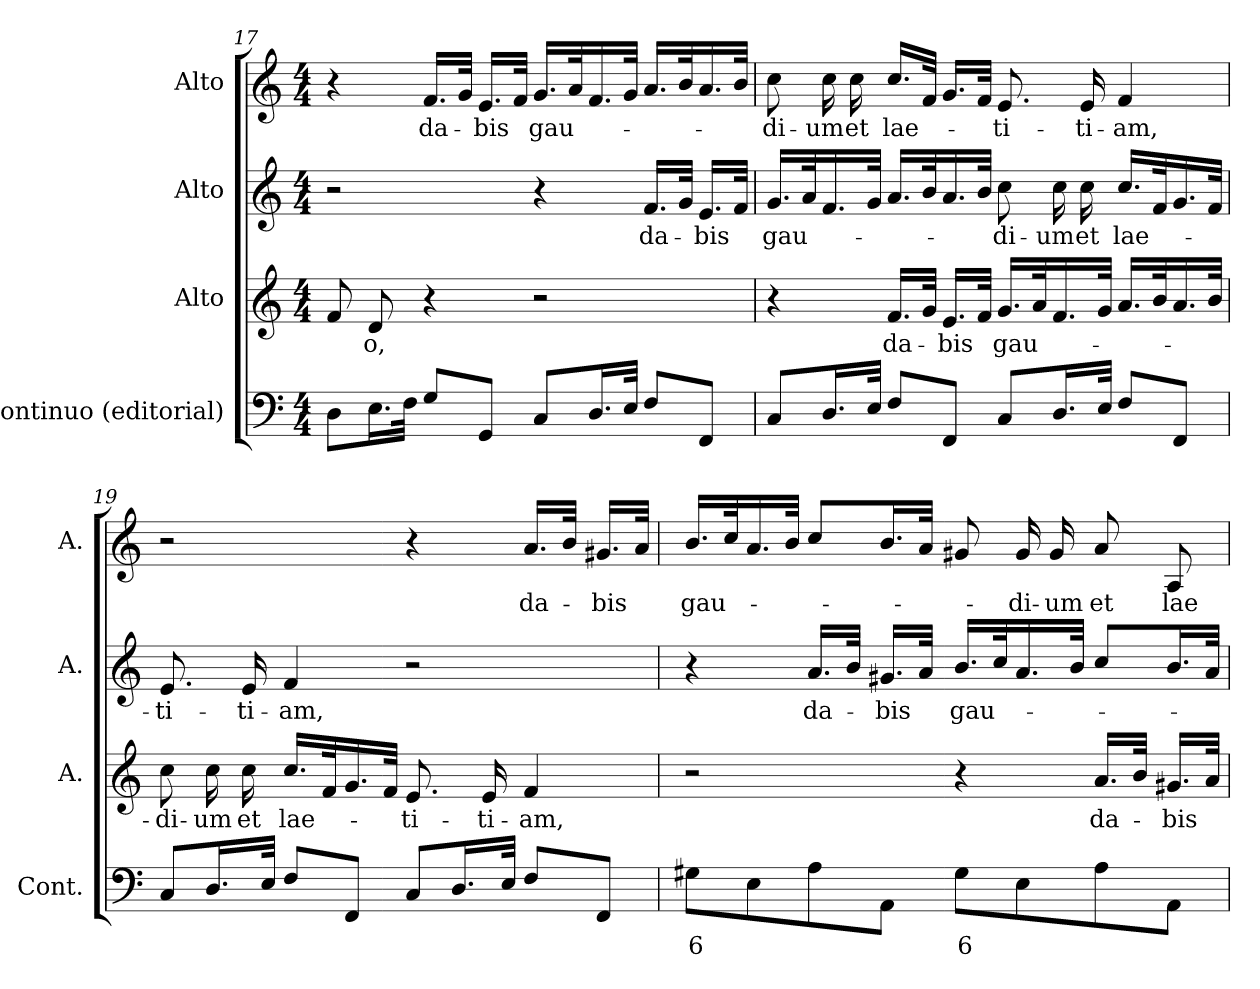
**kern	**text	**kern	**text	**kern	**text	**kern	**text
*part4	*part4	*part3	*part3	*part2	*part2	*part1	*part1
*staff4	*staff4	*staff3	*staff3	*staff2	*staff2	*staff1	*staff1
*I"Continuo (editorial)	*	*I"Alto	*	*I"Alto	*	*I"Alto	*
*I'Cont.	*	*I'A.	*	*I'A.	*	*I'A.	*
*clefF4	*	*clefG2	*	*clefG2	*	*clefG2	*
*k[]	*	*k[]	*	*k[]	*	*k[]	*
*C:	*	*C:	*	*C:	*	*C:	*
*M4/4	*	*M4/4	*	*M4/4	*	*M4/4	*
=17	=17	=17	=17	=17	=17	=17	=17
8Di\L	.	8fi/	.	2r	.	4r	.
!	!	!	!LO:LY:b:color=#000000	!	!	!	!
16.Ei\L	.	8di/	-o,	.	.	.	.
32Fi\JJk	.	.	.	.	.	.	.
!	!	!	!	!	!	!	!LO:LY:b:color=#000000
8Gi/L	.	4r	.	.	.	16.fi/LL	da-
.	.	.	.	.	.	32gi/JJk	.
!	!	!	!	!	!	!	!LO:LY:b:color=#000000
8GGi/J	.	.	.	.	.	16.ei/LL	-bis
.	.	.	.	.	.	32fi/JJk	.
!	!	!	!	!	!	!	!LO:LY:b:color=#000000
8Ci/L	.	2r	.	4r	.	16.gi/LL	gau-
.	.	.	.	.	.	32ai/k	.
16.Di/L	.	.	.	.	.	16.fi/	.
32Ei/JJk	.	.	.	.	.	32gi/JJk	.
!	!	!	!	!	!LO:LY:b:color=#000000	!	!
8Fi/L	.	.	.	16.fi/LL	da-	16.ai/LL	.
.	.	.	.	32gi/JJk	.	32bi/k	.
!	!	!	!	!	!LO:LY:b:color=#000000	!	!
8FFi/J	.	.	.	16.ei/LL	-bis	16.ai/	.
.	.	.	.	32fi/JJk	.	32bi/JJk	.
!!LO:LB:g=z
=18	=18	=18	=18	=18	=18	=18	=18
!	!	!	!	!	!LO:LY:b:color=#000000	!	!
!	!	!	!	!	!	!	!LO:LY:b:color=#000000
8Ci/L	.	4r	.	16.gi/LL	gau-	8cci\	-di-
.	.	.	.	32ai/k	.	.	.
!	!	!	!	!	!	!	!LO:LY:b:color=#000000
16.Di/L	.	.	.	16.fi/	.	16cci\	-um
!	!	!	!	!	!	!	!LO:LY:b:color=#000000
.	.	.	.	.	.	16cci\	et
32Ei/JJk	.	.	.	32gi/JJk	.	.	.
!	!	!	!LO:LY:b:color=#000000	!	!	!	!
!	!	!	!	!	!	!	!LO:LY:b:color=#000000
8Fi/L	.	16.fi/LL	da-	16.ai/LL	.	16.cci/LL	lae-
.	.	32gi/JJk	.	32bi/k	.	32fi/JJk	.
!	!	!	!LO:LY:b:color=#000000	!	!	!	!
8FFi/J	.	16.ei/LL	-bis	16.ai/	.	16.gi/LL	.
.	.	32fi/JJk	.	32bi/JJk	.	32fi/JJk	.
!	!	!	!LO:LY:b:color=#000000	!	!	!	!
!	!	!	!	!	!LO:LY:b:color=#000000	!	!
!	!	!	!	!	!	!	!LO:LY:b:color=#000000
8Ci/L	.	16.gi/LL	gau-	8cci\	-di-	8.ei/	-ti-
.	.	32ai/k	.	.	.	.	.
!	!	!	!	!	!LO:LY:b:color=#000000	!	!
16.Di/L	.	16.fi/	.	16cci\	-um	.	.
!	!	!	!	!	!LO:LY:b:color=#000000	!	!
!	!	!	!	!	!	!	!LO:LY:b:color=#000000
.	.	.	.	16cci\	et	16ei/	-ti-
32Ei/JJk	.	32gi/JJk	.	.	.	.	.
!	!	!	!	!	!LO:LY:b:color=#000000	!	!
!	!	!	!	!	!	!	!LO:LY:b:color=#000000
8Fi/L	.	16.ai/LL	.	16.cci/LL	lae-	4fi/	-am,
.	.	32bi/k	.	32fi/k	.	.	.
8FFi/J	.	16.ai/	.	16.gi/	.	.	.
.	.	32bi/JJk	.	32fi/JJk	.	.	.
=19	=19	=19	=19	=19	=19	=19	=19
!	!	!	!LO:LY:b:color=#000000	!	!	!	!
!	!	!	!	!	!LO:LY:b:color=#000000	!	!
8Ci/L	.	8cci\	-di-	8.ei/	-ti-	2r	.
!	!	!	!LO:LY:b:color=#000000	!	!	!	!
16.Di/L	.	16cci\	-um	.	.	.	.
!	!	!	!LO:LY:b:color=#000000	!	!	!	!
!	!	!	!	!	!LO:LY:b:color=#000000	!	!
.	.	16cci\	et	16ei/	-ti-	.	.
32Ei/JJk	.	.	.	.	.	.	.
!	!	!	!LO:LY:b:color=#000000	!	!	!	!
!	!	!	!	!	!LO:LY:b:color=#000000	!	!
8Fi/L	.	16.cci/LL	lae-	4fi/	-am,	.	.
.	.	32fi/k	.	.	.	.	.
8FFi/J	.	16.gi/	.	.	.	.	.
.	.	32fi/JJk	.	.	.	.	.
!	!	!	!LO:LY:b:color=#000000	!	!	!	!
8Ci/L	.	8.ei/	-ti-	2r	.	4r	.
16.Di/L	.	.	.	.	.	.	.
!	!	!	!LO:LY:b:color=#000000	!	!	!	!
.	.	16ei/	-ti-	.	.	.	.
32Ei/JJk	.	.	.	.	.	.	.
!	!	!	!LO:LY:b:color=#000000	!	!	!	!
!	!	!	!	!	!	!	!LO:LY:b:color=#000000
8Fi/L	.	4fi/	-am,	.	.	16.ai/LL	da-
.	.	.	.	.	.	32bi/JJk	.
!	!	!	!	!	!	!	!LO:LY:b:color=#000000
8FFi/J	.	.	.	.	.	16.g#Xi/LL	-bis
.	.	.	.	.	.	32ai/JJk	.
=20	=20	=20	=20	=20	=20	=20	=20
!	!LO:LY:b:color=#000000	!	!	!	!	!	!
!	!	!	!	!	!	!	!LO:LY:b:color=#000000
8G#Xi\L	6	2r	.	4r	.	16.bi/LL	gau-
.	.	.	.	.	.	32cci/k	.
8Ei\	.	.	.	.	.	16.ai/	.
.	.	.	.	.	.	32bi/JJk	.
!	!	!	!	!	!LO:LY:b:color=#000000	!	!
8Ai\	.	.	.	16.ai/LL	da-	8cci/L	.
.	.	.	.	32bi/JJk	.	.	.
!	!	!	!	!	!LO:LY:b:color=#000000	!	!
8AAi\J	.	.	.	16.g#Xi/LL	-bis	16.bi/L	.
.	.	.	.	32ai/JJk	.	32ai/JJk	.
!	!LO:LY:b:color=#000000	!	!	!	!	!	!
!	!	!	!	!	!LO:LY:b:color=#000000	!	!
8G#i\L	6	4r	.	16.bi/LL	gau-	8g#Xi/	.
.	.	.	.	32cci/k	.	.	.
!	!	!	!	!	!	!	!LO:LY:b:color=#000000
8Ei\	.	.	.	16.ai/	.	16g#i/	-di-
!	!	!	!	!	!	!	!LO:LY:b:color=#000000
.	.	.	.	.	.	16g#i/	-um
.	.	.	.	32bi/JJk	.	.	.
!	!	!	!LO:LY:b:color=#000000	!	!	!	!
!	!	!	!	!	!	!	!LO:LY:b:color=#000000
8Ai\	.	16.ai/LL	da-	8cci/L	.	8ai/	et
.	.	32bi/JJk	.	.	.	.	.
!	!	!	!LO:LY:b:color=#000000	!	!	!	!
!	!	!	!	!	!	!	!LO:LY:b:color=#000000
8AAi\J	.	16.g#Xi/LL	-bis	16.bi/L	.	8Ai/	lae-
.	.	32ai/JJk	.	32ai/JJk	.	.	.
=	=	=	=	=	=	=	=
*-	*-	*-	*-	*-	*-	*-	*-
